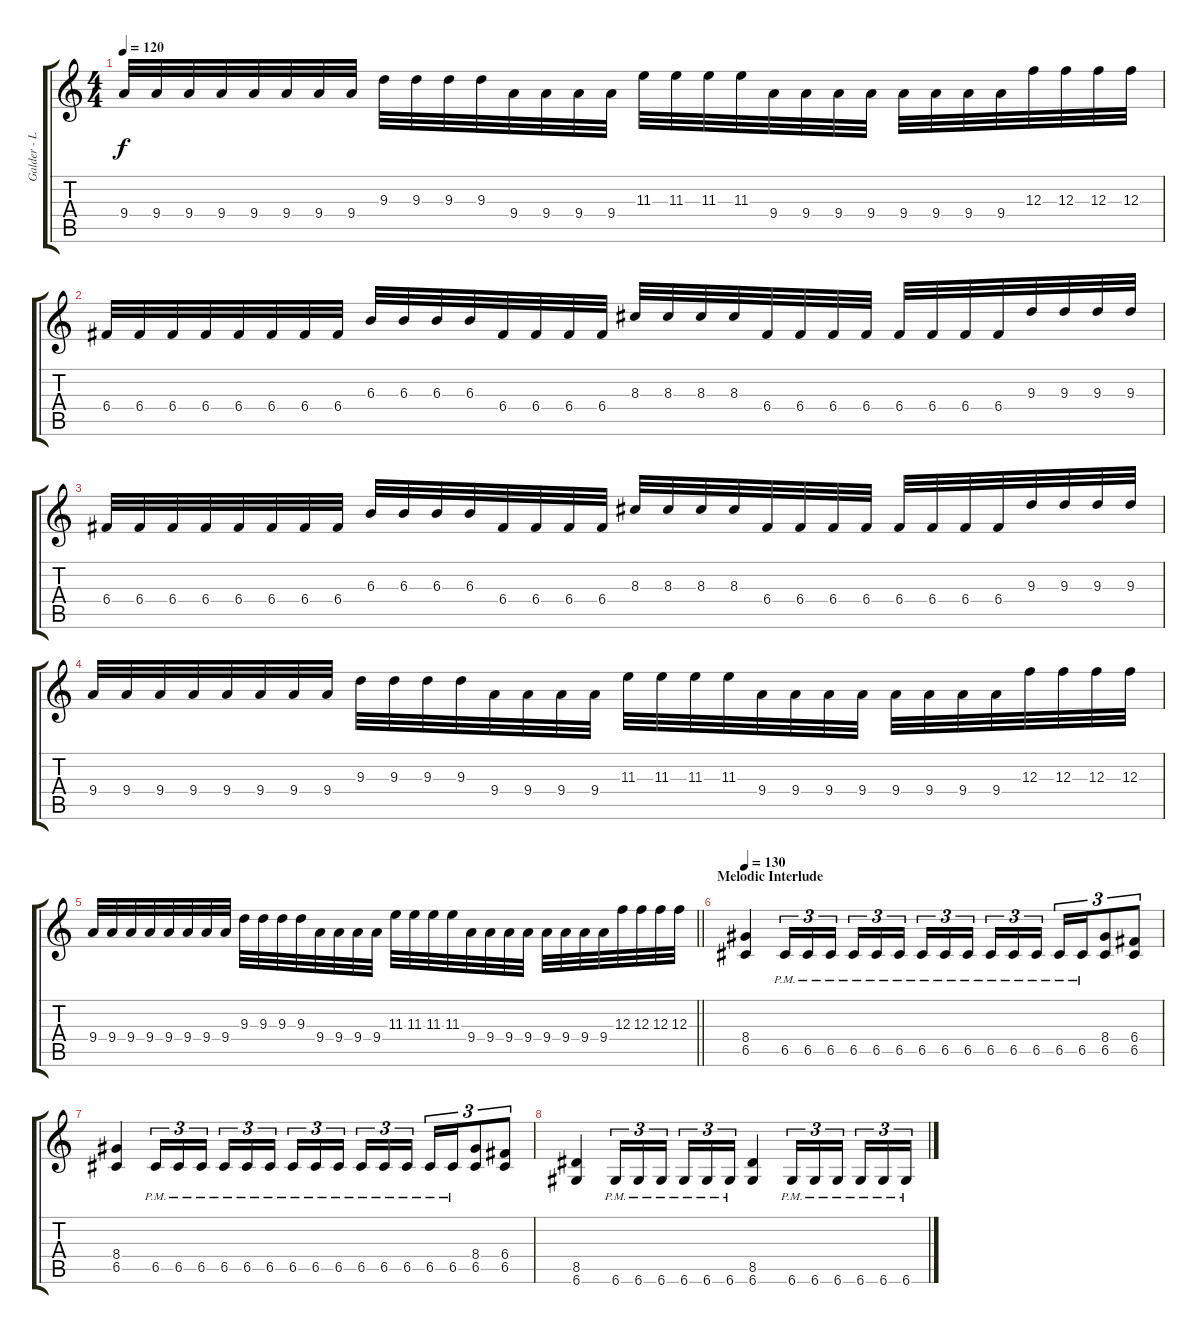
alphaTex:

\track ("Galder - Lead Guitar" "Galder - L") {instrument overdrivenguitar}
\staff {score tabs}
\tuning (D4 A3 F3 C3 G2 D2) {hide}
\ts (4 4)
\tempo 120
\clef g2
\ks c
9.4.32{dy f} 9.4.32 9.4.32 9.4.32 9.4.32 9.4.32 9.4.32 9.4.32 9.3.32 9.3.32 9.3.32 9.3.32 9.4.32 9.4.32 9.4.32 9.4.32 11.3.32 11.3.32 11.3.32 11.3.32 9.4.32 9.4.32 9.4.32 9.4.32 9.4.32 9.4.32 9.4.32 9.4.32 12.3.32 12.3.32 12.3.32 12.3.32 |
6.4.32 6.4.32 6.4.32 6.4.32 6.4.32 6.4.32 6.4.32 6.4.32 6.3.32 6.3.32 6.3.32 6.3.32 6.4.32 6.4.32 6.4.32 6.4.32 8.3.32 8.3.32 8.3.32 8.3.32 6.4.32 6.4.32 6.4.32 6.4.32 6.4.32 6.4.32 6.4.32 6.4.32 9.3.32 9.3.32 9.3.32 9.3.32 |
6.4.32 6.4.32 6.4.32 6.4.32 6.4.32 6.4.32 6.4.32 6.4.32 6.3.32 6.3.32 6.3.32 6.3.32 6.4.32 6.4.32 6.4.32 6.4.32 8.3.32 8.3.32 8.3.32 8.3.32 6.4.32 6.4.32 6.4.32 6.4.32 6.4.32 6.4.32 6.4.32 6.4.32 9.3.32 9.3.32 9.3.32 9.3.32 |
9.4.32 9.4.32 9.4.32 9.4.32 9.4.32 9.4.32 9.4.32 9.4.32 9.3.32 9.3.32 9.3.32 9.3.32 9.4.32 9.4.32 9.4.32 9.4.32 11.3.32 11.3.32 11.3.32 11.3.32 9.4.32 9.4.32 9.4.32 9.4.32 9.4.32 9.4.32 9.4.32 9.4.32 12.3.32 12.3.32 12.3.32 12.3.32 |
\barLineRight lightlight
9.4.32 9.4.32 9.4.32 9.4.32 9.4.32 9.4.32 9.4.32 9.4.32 9.3.32 9.3.32 9.3.32 9.3.32 9.4.32 9.4.32 9.4.32 9.4.32 11.3.32 11.3.32 11.3.32 11.3.32 9.4.32 9.4.32 9.4.32 9.4.32 9.4.32 9.4.32 9.4.32 9.4.32 12.3.32 12.3.32 12.3.32 12.3.32 |
\section ("" "Melodic Interlude")
\tempo 130
(8.4 6.5).4 6.5{pm}.16{tu (3 2)} 6.5{pm}.16{tu (3 2)} 6.5{pm}.16{tu (3 2) beam splitsecondary} 6.5{pm}.16{tu (3 2)} 6.5{pm}.16{tu (3 2)} 6.5{pm}.16{tu (3 2)} 6.5{pm}.16{tu (3 2)} 6.5{pm}.16{tu (3 2)} 6.5{pm}.16{tu (3 2) beam splitsecondary} 6.5{pm}.16{tu (3 2)} 6.5{pm}.16{tu (3 2)} 6.5{pm}.16{tu (3 2)} 6.5{pm}.16{tu (3 2)} 6.5{pm}.16{tu (3 2)} (8.4 6.5).8{tu (3 2)} (6.4 6.5).8{tu (3 2)} |
(8.4 6.5).4 6.5{pm}.16{tu (3 2)} 6.5{pm}.16{tu (3 2)} 6.5{pm}.16{tu (3 2) beam splitsecondary} 6.5{pm}.16{tu (3 2)} 6.5{pm}.16{tu (3 2)} 6.5{pm}.16{tu (3 2)} 6.5{pm}.16{tu (3 2)} 6.5{pm}.16{tu (3 2)} 6.5{pm}.16{tu (3 2) beam splitsecondary} 6.5{pm}.16{tu (3 2)} 6.5{pm}.16{tu (3 2)} 6.5{pm}.16{tu (3 2)} 6.5{pm}.16{tu (3 2)} 6.5{pm}.16{tu (3 2)} (8.4 6.5).8{tu (3 2)} (6.4 6.5).8{tu (3 2)} |
(8.5 6.6).4 6.6{pm}.16{tu (3 2)} 6.6{pm}.16{tu (3 2)} 6.6{pm}.16{tu (3 2) beam splitsecondary} 6.6{pm}.16{tu (3 2)} 6.6{pm}.16{tu (3 2)} 6.6{pm}.16{tu (3 2)} (8.5 6.6).4 6.6{pm}.16{tu (3 2)} 6.6{pm}.16{tu (3 2)} 6.6{pm}.16{tu (3 2) beam splitsecondary} 6.6{pm}.16{tu (3 2)} 6.6{pm}.16{tu (3 2)} 6.6{pm}.16{tu (3 2)}
